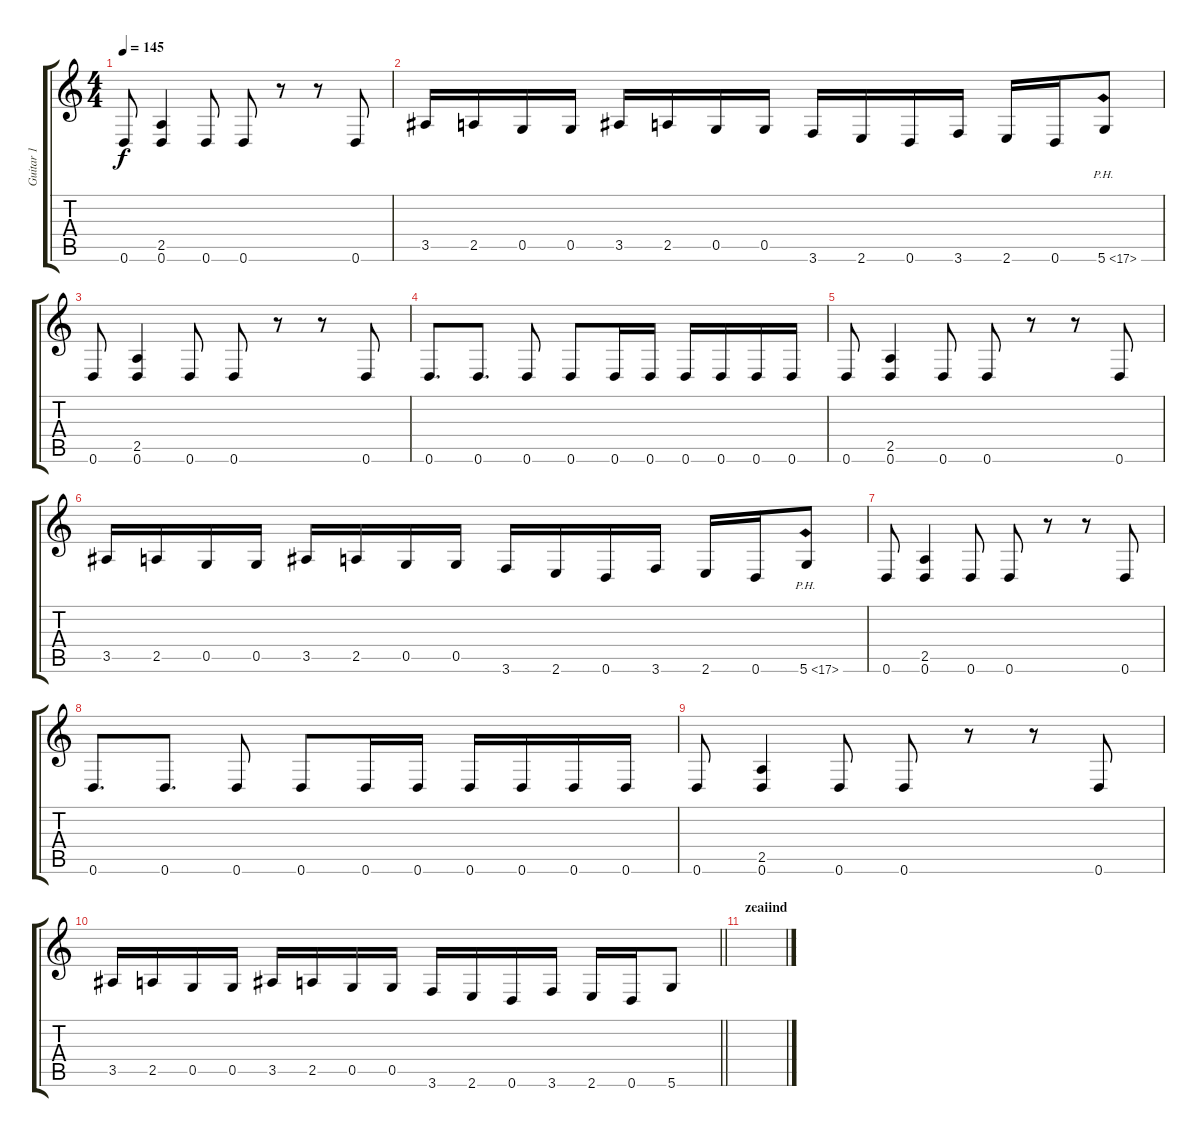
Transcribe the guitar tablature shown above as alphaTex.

\track ("Guitar 1" "Guitar 1") {instrument distortionguitar}
\staff {score tabs}
\tuning (D4 A3 F3 C3 G2 D2) {hide}
\ts (4 4)
\tempo 145
\clef g2
\ks c
0.6.8{dy f} (2.5 0.6).4 0.6.8 0.6.8 r.8 r.8 0.6.8 |
3.5.16 2.5.16 0.5.16 0.5.16 3.5.16 2.5.16 0.5.16 0.5.16 3.6.16 2.6.16 0.6.16 3.6.16 2.6.16 0.6.16 5.6{ph 12}.8 |
0.6.8{volume 16} (2.5 0.6).4 0.6.8 0.6.8 r.8 r.8 0.6.8 |
0.6.8{d} 0.6.8{d} 0.6.8 0.6.8 0.6.16 0.6.16 0.6.16 0.6.16 0.6.16 0.6.16 |
0.6.8 (2.5 0.6).4 0.6.8 0.6.8 r.8 r.8 0.6.8 |
3.5.16 2.5.16 0.5.16 0.5.16 3.5.16 2.5.16 0.5.16 0.5.16 3.6.16 2.6.16 0.6.16 3.6.16 2.6.16 0.6.16 5.6{ph 12}.8 |
0.6.8 (2.5 0.6).4 0.6.8 0.6.8 r.8 r.8 0.6.8 |
0.6.8{d} 0.6.8{d} 0.6.8 0.6.8 0.6.16 0.6.16 0.6.16 0.6.16 0.6.16 0.6.16 |
0.6.8 (2.5 0.6).4 0.6.8 0.6.8 r.8 r.8 0.6.8 |
\barLineRight lightlight
3.5.16 2.5.16 0.5.16 0.5.16 3.5.16 2.5.16 0.5.16 0.5.16 3.6.16 2.6.16 0.6.16 3.6.16 2.6.16 0.6.16 5.6.8 |
\section ("" "zeaiind")
